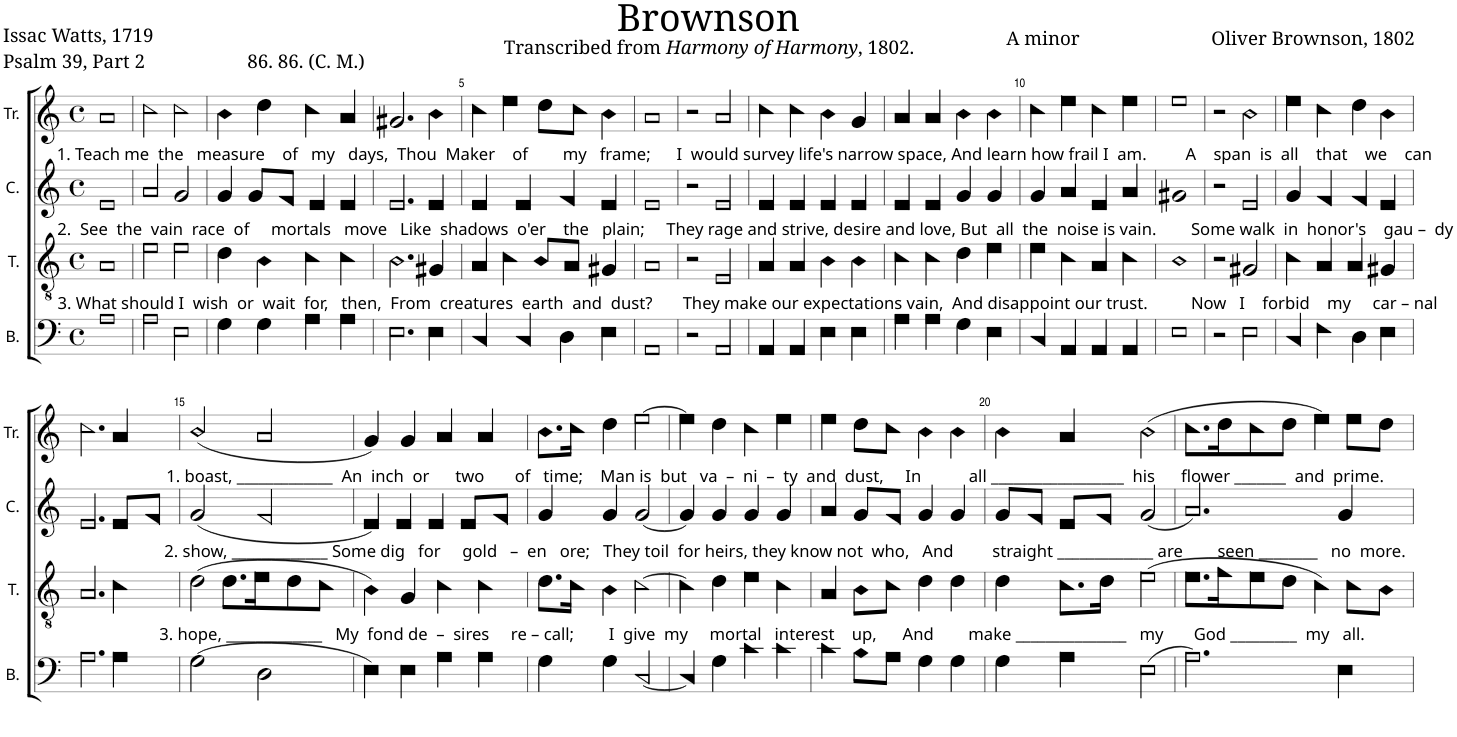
**kern	**kern	**kern	**kern
*part4	*part3	*part2	*part1
*staff4	*staff3	*staff2	*staff1
*I"B.	*I"T.	*I"C.	*I"Tr.
*I'B.	*I'T.	*I'C.	*I'Tr.
*clefF4	*clefGv2	*clefG2	*clefG2
*k[]	*k[]	*k[]	*k[]
*M4/4	*M4/4	*M4/4	*M4/4
*met(c)	*met(c)	*met(c)	*met(c)
=1	=1	=1	=1
!	!	!	!LO:TX:b:t=1. Teach me  the   measure    of   my   days,  Thou  Maker    of        my   frame;      I  would survey life's narrow space, And learn how frail I  am.         A    span  is  all    that    we    can
!	!	!LO:TX:b:t=2.  See  the  vain  race  of     mortals   move   Like  shadows  o'er    the   plain;     They rage and strive, desire and love, But  all  the  noise is vain.        Some walk  in  honor's    gau –  dy	!
!	!LO:TX:b:t=3. What should I  wish  or  wait  for,   then,  From  creatures  earth  and  dust?       They make our expectations vain,  And disappoint our trust.          Now   I    forbid    my     car – nal	!	!
1A!	1A!	1e!	1a!
=2	=2	=2	=2
2A!\	2e!\	2a!/	2cc!\
2E!\	2e!\	2g!/	2cc!\
=3	=3	=3	=3
4G!\	4d!\	4g!/	4b!\
4G!\	4B!\	8g!/L	4dd!\
.	.	8f!/J	.
4A!\	4c!\	4e!/	4cc!\
4A!\	4c!\	4e!/	4a!/
=4	=4	=4	=4
2.E!\	2.B!\	2.e!/	2.g#X!/
4E!\	4G#X!/	4e!/	4b!\
=5	=5	=5	=5
4C!/	4A!/	4e!/	4cc!\
4C!/	4c!\	4e!/	4ee!\
4D!\	8B!/L	4f!/	8dd!\L
.	8A!/J	.	8cc!\J
4E!\	4G#X!/	4e!/	4b!\
=6	=6	=6	=6
1AA!	1A!	1e!	1a!
=7	=7	=7	=7
2r	2r	2r	2r
2AA!/	2E!/	2e!/	2a!/
=8	=8	=8	=8
4AA!/	4A!/	4e!/	4cc!\
4AA!/	4A!/	4e!/	4cc!\
4E!\	4B!\	4e!/	4b!\
4E!\	4B!\	4e!/	4g!/
=9	=9	=9	=9
4A!\	4c!\	4e!/	4a!/
4A!\	4c!\	4e!/	4a!/
4G!\	4d!\	4g!/	4b!\
4E!\	4e!\	4g!/	4b!\
=10	=10	=10	=10
4C!/	4e!\	4g!/	4cc!\
4AA!/	4c!\	4a!/	4ee!\
4AA!/	4A!/	4e!/	4cc!\
4AA!/	4c!\	4a!/	4ee!\
=11	=11	=11	=11
1E!	1B!	1g#X!	1ee!
=12	=12	=12	=12
2r	2r	2r	2r
2E!\	2G#X!/	2e!/	2b!\
=13	=13	=13	=13
4C!/	4c!\	4g!/	4ee!\
4F!\	4A!/	4f!/	4cc!\
4D!\	4A!/	4f!/	4dd!\
4E!\	4G#X!/	4e!/	4b!\
!!LO:LB:g=z
=14	=14	=14	=14
2.A!\	2.A!/	2.e!/	2.cc!\
4A!\	4c!\	8e!/L	4a!/
.	.	8f!/J	.
=15	=15	=15	=15
!	!	!	!LO:TX:b:t=1. boast, _____________  An  inch  or      two       of   time;    Man is  but   va  –  ni  –  ty  and  dust,     In           all __________________  his      flower _______  and  prime.
!	!	!LO:TX:b:t=2. show, _____________ Some dig   for     gold   –  en   ore;   They toil  for heirs, they know not  who,   And         straight _____________ are        seen ________   no  more.	!
!	!LO:TX:b:t=3. hope, _____________   My  fond de  –  sires     re – call;        I  give  my     mortal   interest    up,      And        make _______________   my       God _________  my   all.	!	!
(2G!\	(2d!\	(2g!/	(2b!/
2D!\	8.d!\L	2f!/	2a!/
.	16e!\K	.	.
.	8d!\	.	.
.	8c!\J	.	.
=16	=16	=16	=16
4E!\)	4B!\)	4e!/)	4g!/)
4E!\	4G!/	4e!/	4g!/
4A!\	4c!\	4e!/	4a!/
4A!\	4c!\	8e!/L	4a!/
.	.	8f!/J	.
=17	=17	=17	=17
4G!\	8.d!\L	4g!/	8.b!\L
.	16c!\Jk	.	16cc!\Jk
4G!\	4B!\	4g!/	4dd!\
[2C!/	[2c!\	[2g!/	[2ee!\
=18	=18	=18	=18
4C!/]	4c!\]	4g!/]	4ee!\]
4G!\	4d!\	4g!/	4dd!\
4c!\	4e!\	4g!/	4cc!\
4c!\	4c!\	4g!/	4ee!\
=19	=19	=19	=19
4c!\	4A!/	4a!/	4ee!\
8B!\L	8B!\L	8g!/L	8dd!\L
8A!\J	8c!\J	8f!/J	8cc!\J
4G!\	4d!\	4g!/	4b!\
4G!\	4d!\	4g!/	4b!\
=20	=20	=20	=20
4G!\	4d!\	8g!/L	4b!\
.	.	8f!/J	.
4A!\	8.c!\L	8e!/L	4a!/
.	.	8f!/J	.
.	16d!\Jk	.	.
(2E!\	(2e!\	(2g!/	(2b!\
=21	=21	=21	=21
2.A!\)	8.e!\L	2.a!/)	8.cc!\L
.	16f!\K	.	16dd!\K
.	8e!\	.	8cc!\
.	8d!\J	.	8dd!\J
.	4c!\)	.	4ee!\)
4E!\	8c!\L	4g!/	8ee!\L
.	8B!\J	.	8dd!\J
=	=	=	=
*-	*-	*-	*-
